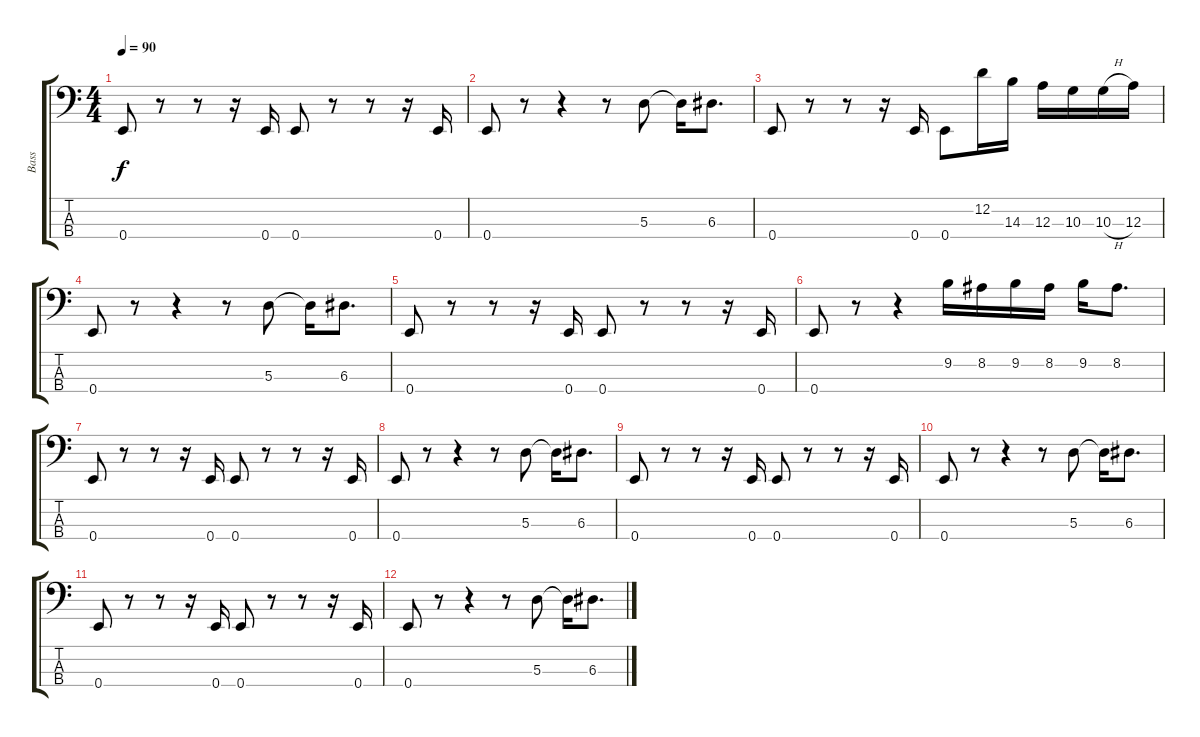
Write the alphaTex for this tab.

\track ("Bass" "Bass") {instrument electricbassfinger}
\staff {score tabs}
\tuning (G2 D2 A1 E1) {hide}
\ts (4 4)
\tempo 90
\clef f4
\ks c
0.4.8{dy f} r.8 r.8 r.16 0.4.16 0.4.8 r.8 r.8 r.16 0.4.16 |
0.4.8 r.8 r.4 r.8 5.3.8 5.3{t}.16 6.3.8{d} |
0.4.8 r.8 r.8 r.16 0.4.16 0.4.8 12.2.16 14.3.16 12.3.16 10.3.16 10.3{h}.16 12.3.16 |
0.4.8 r.8 r.4 r.8 5.3.8 5.3{t}.16 6.3.8{d} |
0.4.8 r.8 r.8 r.16 0.4.16 0.4.8 r.8 r.8 r.16 0.4.16 |
0.4.8 r.8 r.4 9.2.16 8.2.16 9.2.16 8.2.16 9.2.16 8.2.8{d} |
0.4.8 r.8 r.8 r.16 0.4.16 0.4.8 r.8 r.8 r.16 0.4.16 |
0.4.8 r.8 r.4 r.8 5.3.8 5.3{t}.16 6.3.8{d} |
0.4.8 r.8 r.8 r.16 0.4.16 0.4.8 r.8 r.8 r.16 0.4.16 |
0.4.8 r.8 r.4 r.8 5.3.8 5.3{t}.16 6.3.8{d} |
0.4.8 r.8 r.8 r.16 0.4.16 0.4.8 r.8 r.8 r.16 0.4.16 |
0.4.8 r.8 r.4 r.8 5.3.8 5.3{t}.16 6.3.8{d}
